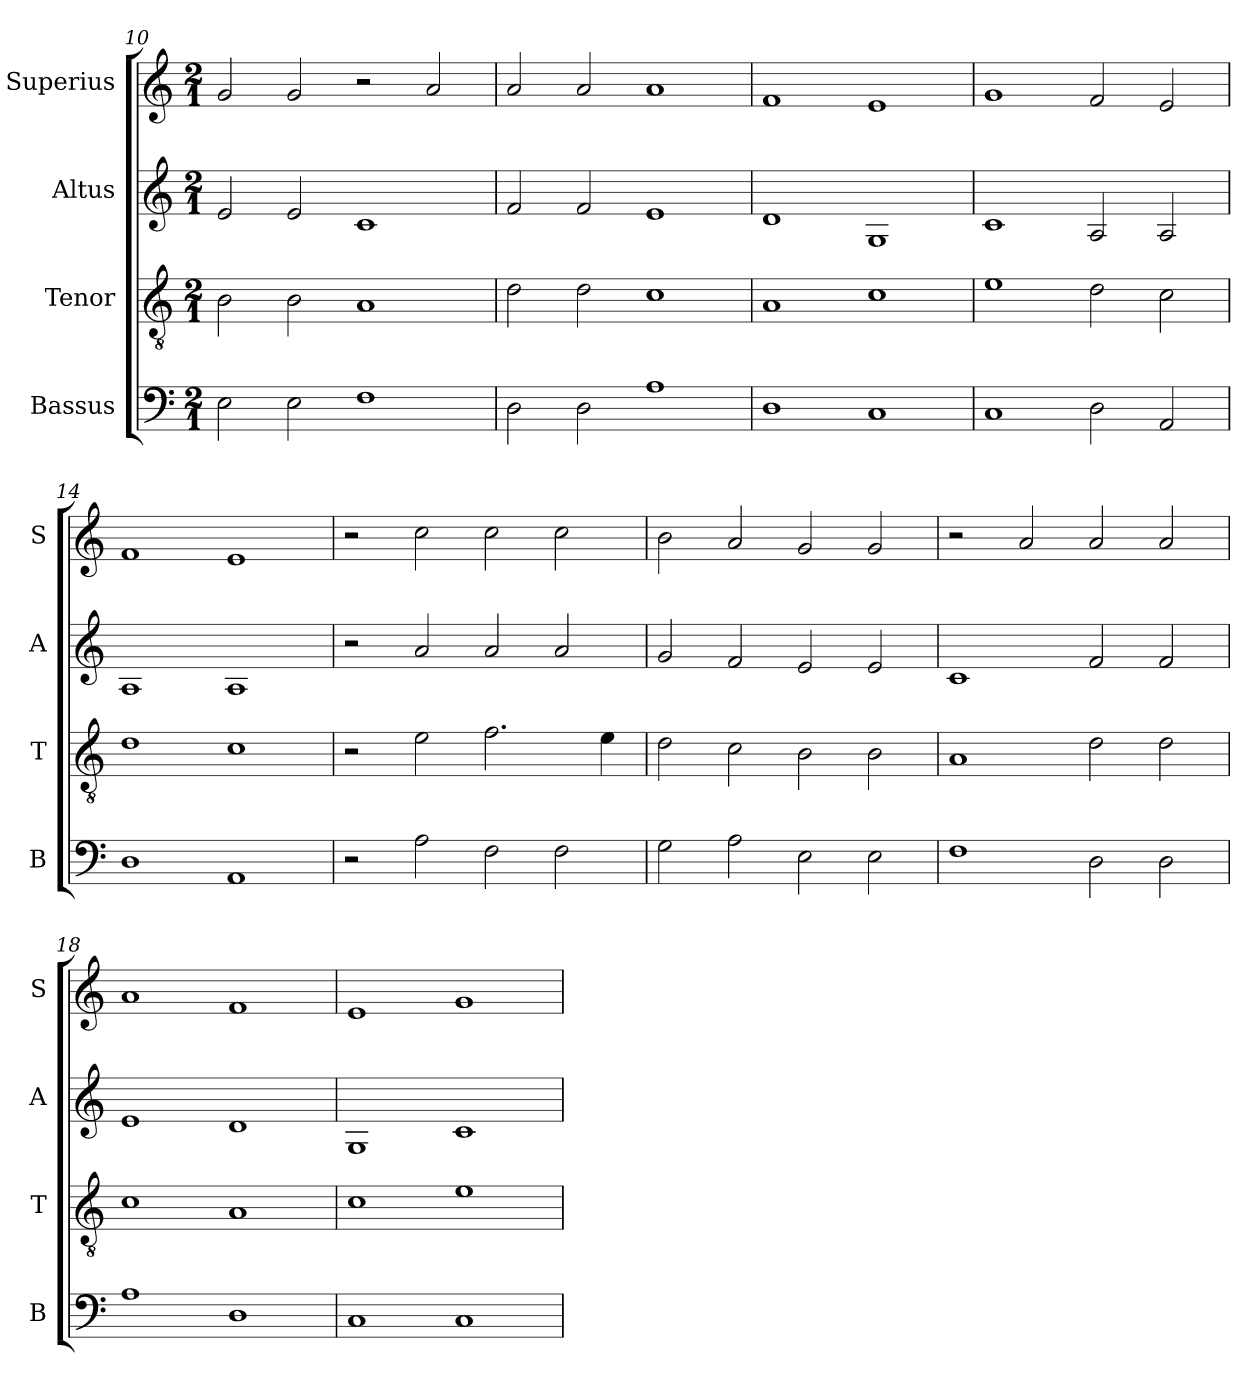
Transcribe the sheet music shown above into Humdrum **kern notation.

**kern	**kern	**kern	**kern
*part4	*part3	*part2	*part1
*staff4	*staff3	*staff2	*staff1
*I"Bassus	*I"Tenor	*I"Altus	*I"Superius
*I'B	*I'T	*I'A	*I'S
*clefF4	*clefGv2	*clefG2	*clefG2
*k[]	*k[]	*k[]	*k[]
*C:	*C:	*C:	*C:
*M2/1	*M2/1	*M2/1	*M2/1
=10	=10	=10	=10
2E	2B	2e	2g
2E	2B	2e	2g
1F	1A	1c	2r
.	.	.	2a
=11	=11	=11	=11
2D	2d	2f	2a
2D	2d	2f	2a
1A	1c	1e	1a
=12	=12	=12	=12
1D	1A	1d	1f
1C	1c	1G	1e
=13	=13	=13	=13
1C	1e	1c	1g
2D	2d	2A	2f
2AA	2c	2A	2e
=14	=14	=14	=14
1D	1d	1A	1f
1AA	1c	1A	1e
=15	=15	=15	=15
2r	2r	2r	2r
2A	2e	2a	2cc
2F	2.f	2a	2cc
2F	.	2a	2cc
.	4e	.	.
=16	=16	=16	=16
2G	2d	2g	2b
2A	2c	2f	2a
2E	2B	2e	2g
2E	2B	2e	2g
=17	=17	=17	=17
1F	1A	1c	2r
.	.	.	2a
2D	2d	2f	2a
2D	2d	2f	2a
=18	=18	=18	=18
1A	1c	1e	1a
1D	1A	1d	1f
=19	=19	=19	=19
1C	1c	1G	1e
1C	1e	1c	1g
=	=	=	=
*-	*-	*-	*-
